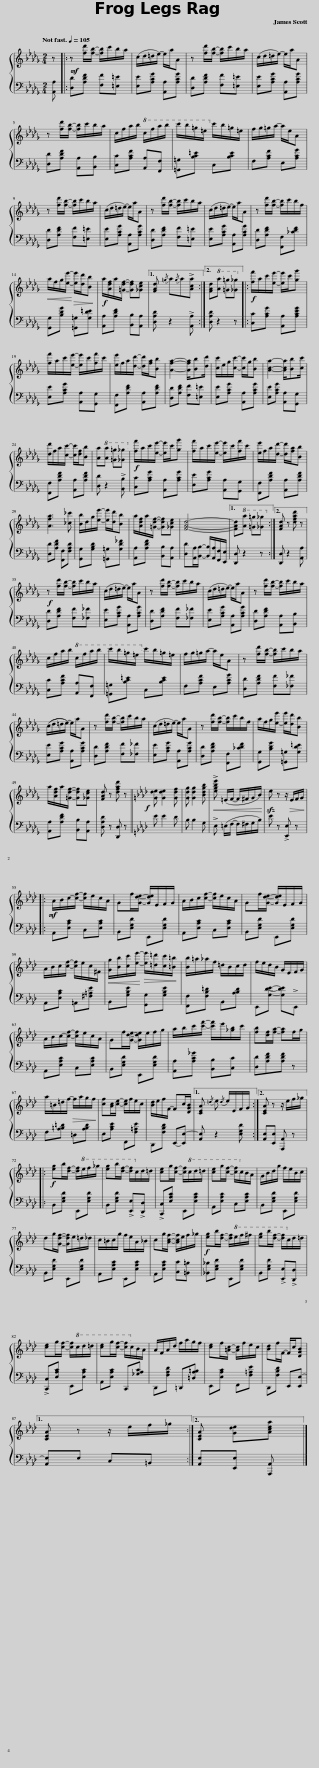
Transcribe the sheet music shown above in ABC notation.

X:1
%%score { 1 | 2 }
L:1/8
Q:1/4=105
M:2/4
I:linebreak $
K:Db
V:1 treble
V:2 bass
V:1
 z |:!mf! z [fd']/[fb]/- [fb]/c'/b/a/ | (c/d/=d/e/-) e/a/A | z [fd']/[fb]/- [fb]/c'/b/a/ | (c/d/=d/e/-) e/a/A |$ %5
 z [fd']/[fb]/- [fb]/c'/b/a/ | c/f/a/b/!8va(! c'/f'/a'/b'/ | c''/b'/=g'/=e'/!8va)! c'/b/=g/=e/ | f/g/=g/a/- a/e/A |$ z [fd']/[fb]/- [fb]/c'/b/a/ | %10
 (c/d/=d/e/-) e/a/A | z [fd']/[fb]/- [fb]/c'/b/a/ | (c/d/=d/e/-) e/a/A | z [fd']/[fb]/- [fb]/c'/b/f/ |$!<(! a/f/g/[ee']/-!<)!!>(! [ee']/[dd']/[Bb]!>)! | %15
!f! a/[Adf]/a/[=Gdf]/- [Gdf][_Gce] |1 [FAd]{/=g} a{/g}a!>![Aca] :|2 [FAd]!8va(![aa'] [=g=g'][_g_g']!8va)! |:!f! [ff']/a/c'/[ee']/- [ee']/c'/[gg'] |$ [ff']/a/c'/[ee']/- [ee']/c'/[ff']/c'/ | %20
 [ee']/f/a/[dd']/- [dd']/[fa]/[Bb] | [Afa]2- [Afa]/[Bb][dd']/ | [cc']/e/g/[cc']/- [cc']/g/[Bb] | [Aca]2- [Aca]/[Bb][cc']/ |$ [dd']/f/a/[cc']/- [cc']/[df]/[Bb] | %25
 [Aa]!8va(![aa'] [=g=g'][_g_g']!8va)! |!f! [ff']/a/c'/[ee']/- [ee']/c'/[gg'] | [ff']/a/c'/[ee']/- [ee']/c'/[ff']/c'/ | [ee']/f/a/[dd']/- [dd']/[fa]/[Bb] |$ [Afa]3 [_c_c'] | %30
 [Bb]/d/g/[ee']/- [ee']/[dd']/[Bb] | a/[Adf]/a/[=Gdf]/- [Gdf][_Gce] | [FAd]4- |1 [FAd]!8va(![aa'] [=g=g'][_g_g']!8va)! :|2 [FAd] z [dfad'] z ||$ %35
!f! z [fd']/[fb]/- [fb]/c'/b/a/ | (c/d/=d/e/-) e/a/A | z [fd']/[fb]/- [fb]/c'/b/a/ | (c/d/=d/e/-) e/a/A | z [fd']/[fb]/- [fb]/c'/b/a/ |$ %40
 c/f/a/b/!8va(! c'/f'/a'/b'/ | c''/b'/=g'/=e'/!8va)! c'/b/=g/=e/ | f/g/=g/a/- a/e/A | z [fd']/[fb]/- [fb]/c'/b/a/ |$ ((c/d/=d/e/-)) e/a/A | %45
 z [fd']/[fb]/- [fb]/c'/b/a/ | (c/d/=d/e/-) e/a/A | z [fd']/[fb]/- [fb]/c'/b/f/ | a/f/g/[e-e']/ [ee']/[dd']/[Bb] |$ a/[Adf]/a/[=Gdf]/- [Gdf][_Gce] | %50
 [FAd] z [dfad'] z ||[K:Ab]!f! [Gde] [Gde]2 [Gdf] | [Gdg] [Gdg]2 [Bdgb] |!<(! !>![egbe'] (=E/F/- F/^F/G/B/)!<)! |!sfz! e z z/!>(! E/F/G/!>)! |:$ %55
!mf! A/B/c/-[cf]/- [cf]/e/c/A/ | Gf/[Gde]/- [Gde]/E/F/G/ | A/B/c/[cf]/- [cf]/e/c/A/ | Gf/[Gde]/- [Gde]/E/F/G/ |$ A/B/c/[cf]/- [cf]/e/c/^F/ | %60
!<(! [Gg]/[Bb]/[cc']/[ee']/-!<)!!>(! [ee']/[=d=d']/[cc']/[=B=b]/!>)! | [Bb]/=a/_a/f/ =d/B/c/d/ | f/e/d/B/ G/E/F/G/ |$ A/B/c/-[cf]/- [cf]/e/c/A/ | Gf/[Gde]/- [Gde]/e/f/g/ | %65
 a/b/c'/[c'f']/- [c'f']/e'/[_gb]/c'/ | [fb][df]/[fa]/- [fa]f/g/ |$ a/=B/=d/f/-!>(! f/a/g/f/!>)! | [cf][Ac]/[ce]/- [ce]/f/e/c/ | [Bd]/e/f/F/- Fc/[DGB]/ |1 %70
 [CEA]{/=d} e{/d} e/E/F/G/ :|2 [CEA] z z/ e/f/_g/ |:$!f! [eg]b/[df]/- [df]/!8va(!e'/f'/_g'/ | [e'g']b'/[d'f']/- [d'f']/!8va)!c/d/=d/ | [ce]g/[cf]/- [cf]/!8va(!c'/d'/=d'/ | %75
 [c'e']g'/[c'f']/- [c'f']/!8va)!c/B/A/ | G/B/d/g/ f/e/B/c/ |$ dg/[Gdf]/- [Gdf]/e/=d/_d/ | c/=B/c/g/ f/e/A/_B/ | cg/[Acf]/- [Acf]/e/f/_g/ | %80
!f! [eg]b/[df]/- [df]/!8va(!e'/f'/^f'/ | [e'g']b'/[d'f']/- [d'f']/!8va)!c/d/=d/ |$ [ce]g/[cf]/- [cf]/!8va(!c'/d'/=d'/ | [c'e']g'/[c'f']/- [c'f']/!8va)!c/B/A/ | A/F/A/d/ f/a/g/f/ | %85
 [ce]f/[=Ac]/- [Ac]/f/e/c/ | [Bd]f/F/- F/c/[DGB] |1$ [CEA] z z/ e/f/_g/ :|2 [CEA] [Gde][Acea] |] %89
V:2
 [A,,A,] |: [D,D][A,DF] [F,F][=E,=E] | [E,E][A,CG] [A,,A,][A,CG] | [D,D][A,DF] [F,F][=E,=E] | [E,E][A,CG] [A,,A,][A,CG] |$ %5
 [D,D][A,DF] [A,,A,][B,,B,] | [C,C][A,CF] [A,,A,][F,,F,] | [=G,,=G,][B,C=E] C,[B,CE] | F,[A,CF] E,[A,CG] |$ [D,D][A,DF] [F,F][=E,=E] | %10
 [E,E][A,CG] [A,,A,][A,CG] | [D,D][A,DF] [F,F][=E,=E] | [E,E][A,CG] [A,,A,][A,CG] | [D,D][A,DF] [F,,F,][_CDF] |$ [G,,G,][B,DG] [=G,,=G,][G,D=E] | %15
 [A,,A,][A,DF] [B,,B,][A,,A,] |1 [D,A,D] z2 !>![A,,A,] :|2 [D,A,D] z2 z |: [C,C][A,CG] [A,,A,][A,CEG] |$ [E,E][A,CG] [A,,A,][G,,G,] | %20
 [F,,F,][A,DF] [A,,A,][A,DF] | [D,D][A,DF] [F,F][=E,=E] | [E,E][A,CG] [A,,A,][A,CG] | [E,E][A,CG] [A,,A,][G,,G,] |$ [F,,F,][A,DF] [A,,A,][A,DF] | %25
 [D,D] z2 !>![B,,B,] | [C,C][A,CG] [A,,A,][A,CG] | [E,E][A,CG] [A,,A,][G,,G,] | [F,,F,][A,DF] [A,,A,][A,DF] |$ [D,D][A,DF] [F,,F,][F,A,D] | %30
 [G,,G,][G,B,D] [=G,,=G,][G,D_F] | [A,,A,][A,DF] [B,,B,][A,,A,] | [D,D][A,,A,]/[B,,B,]/- [B,,B,]/[A,,A,]/[F,,F,]/[E,,E,]/ |1 [D,,D,] z2 z :|2 [D,,D,] z2 [A,,A,] ||$ %35
 [D,D][A,DF] [F,F][_F,_F] | [E,E][A,CG] [A,,A,][A,CG] | [D,D][A,DF] [F,F][_F,_F] | [E,E][A,CG] [A,,A,][A,CG] | [D,D][A,DF] [A,,A,][B,,B,] |$ %40
 [C,C][A,CF] [A,,A,][F,,F,] | [=G,,=G,][B,C=E] C,[B,CE] | F,[A,CF] E,[A,CG] | [D,D][A,DF] [F,F][_F,_F] |$ [E,E][A,CG] [A,,A,][A,CG] | %45
 [D,D][A,DF] [F,F][_F,_F] | [E,E][A,CG] [A,,A,][A,CG] | [D,D][A,DF] [F,,F,][_CDF] | [G,,G,][B,DG] [=G,,=G,][G,D=E] |$ [A,,A,][A,DF] [B,,B,][A,,A,] | %50
 [D,A,D] z [D,,D,] z ||[K:Ab] E E2 D | B, B,2 G, | !>!E, (=E,/F,/- F,/^F,/G,/B,/) | E z !>![E,,E,] z |:$ %55
 A,,[E,A,C] C,[E,A,C] | B,,[E,G,D] E,,[E,G,D] | A,,[E,A,C] C,[E,A,C] | B,,[E,G,D] E,,[E,G,D] |$ A,,[E,A,C] =A,,[^F,=A,E] | %60
 B,,[G,B,E] [G,,G,][G,B,E] | [F,,F,][F,B,=D] B,,[A,B,D] | E,,[G,DE]- [G,DE]!>!E,, |$ A,,[E,A,C] C,[E,A,C] | B,,[E,G,D] E,,[E,G,D] | %65
 [A,,A,][A,C_G] [B,,B,][C,C] | [D,D][A,DF][A,DF] z |$ F,[A,=B,=D] =D,[A,B,D] | E,[A,CE] F,,[F,=A,E] | D,,[F,B,D] E,,-[E,,E,-] |1 %70
 [A,,E,] z2 [E,G,D] :|2 [A,,E,][E,,E,] [A,,,A,,] z |:$ B,,[E,G,D] E,,[E,G,D] | B,,[E,G,D] !>![E,,E,]!>![D,,D,] | !>![C,,C,][E,A,C] E,,[E,A,C] | %75
 A,,[E,A,C] C,[E,A,C] | B,,[E,G,D] E,,[E,G,D] |$ B,,[E,G,D] E,,[E,G,D] | A,,[E,A,C] E,,[E,A,C] | A,,[E,A,C] [C,C][=B,,=B,] | %80
 [_B,,_B,][E,G,D] E,,[E,G,D] | B,,[E,G,D] !>![E,,E,]!>![D,,D,] |$ !>![C,,C,][E,A,C] E,,[E,A,C] | A,,[E,A,C] C,,[_G,A,C] | D,,[F,A,D] =D,,[=D,A,=B,] | %85
 E,,[E,A,C] F,,[F,=A,E] | D,,[F,B,D] E,,[E,,E,-] |1$ [A,,E,]E, C,=B,, :|2 [A,,E,][E,,E,] [A,,,A,,] |] %89
